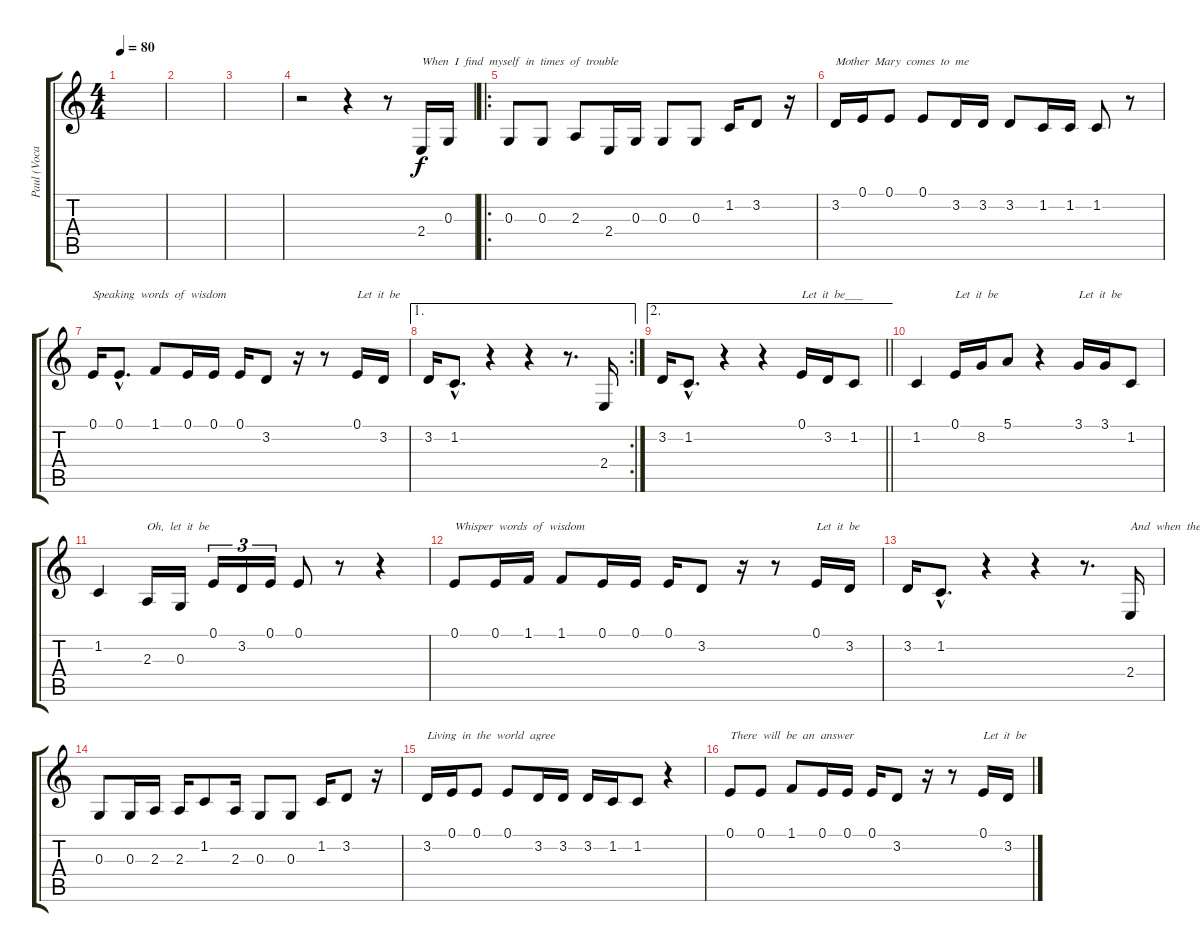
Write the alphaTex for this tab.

\track ("Paul (Vocals)" "Paul (Voca") {instrument lead8bassandlead}
\staff {score tabs}
\tuning (E4 B3 G3 D3 A2 E2) {hide}
\ts (4 4)
\tempo 80
\clef g2
\ks c
|
|
|
r.2 r.4 r.8 2.4.16{txt "When  I  find  myself  in  times  of  trouble"} 0.3.16 |
\ro
0.3.8 0.3.8 2.3.8 2.4.16 0.3.16 0.3.8 0.3.8 1.2.16 3.2.8 r.16 |
3.2.16{txt "Mother  Mary  comes  to  me"} 0.1.16 0.1.8 0.1.8 3.2.16 3.2.16 3.2.8 1.2.16 1.2.16 1.2.8 r.8 |
0.1.16{txt "Speaking  words  of  wisdom"} 0.1{hac}.8{d} 1.1.8 0.1.16 0.1.16 0.1.16 3.2.8 r.16 r.8 0.1.16{txt "Let  it  be"} 3.2.16 |
\ae 1
\rc 2
3.2.16 1.2{hac}.8{d} r.4 r.4 r.8{d} 2.4.16 |
\ae 2
\barLineRight lightlight
3.2.16 1.2{hac}.8{d} r.4 r.4 0.1.16{txt "Let  it  be___"} 3.2.16 1.2.8 |
1.2.4 0.1.16{txt "Let  it  be"} 8.2.16 5.1.8 r.4 3.1.16{txt "Let  it  be"} 3.1.16 1.2.8 |
1.2.4 2.3.16{txt "Oh,  let  it  be"} 0.3.16 0.1.16{tu (3 2)} 3.2.16{tu (3 2)} 0.1.16{tu (3 2)} 0.1.8 r.8 r.4 |
0.1.8{txt "Whisper  words  of  wisdom"} 0.1.16 1.1.16 1.1.8 0.1.16 0.1.16 0.1.16 3.2.8 r.16 r.8 0.1.16{txt "Let  it  be"} 3.2.16 |
3.2.16 1.2{hac}.8{d} r.4 r.4 r.8{d} 2.4.16{txt "And  when  the  broken  hearted  people"} |
0.3.8 0.3.16 2.3.16 2.3.16 1.2.8 2.3.16 0.3.8 0.3.8 1.2.16 3.2.8 r.16 |
3.2.16{txt "Living  in  the  world  agree"} 0.1.16 0.1.8 0.1.8 3.2.16 3.2.16 3.2.16 1.2.16 1.2.8 r.4 |
0.1.8{txt "There  will  be  an  answer  "} 0.1.8 1.1.8 0.1.16 0.1.16 0.1.16 3.2.8 r.16 r.8 0.1.16{txt "Let  it  be"} 3.2.16
